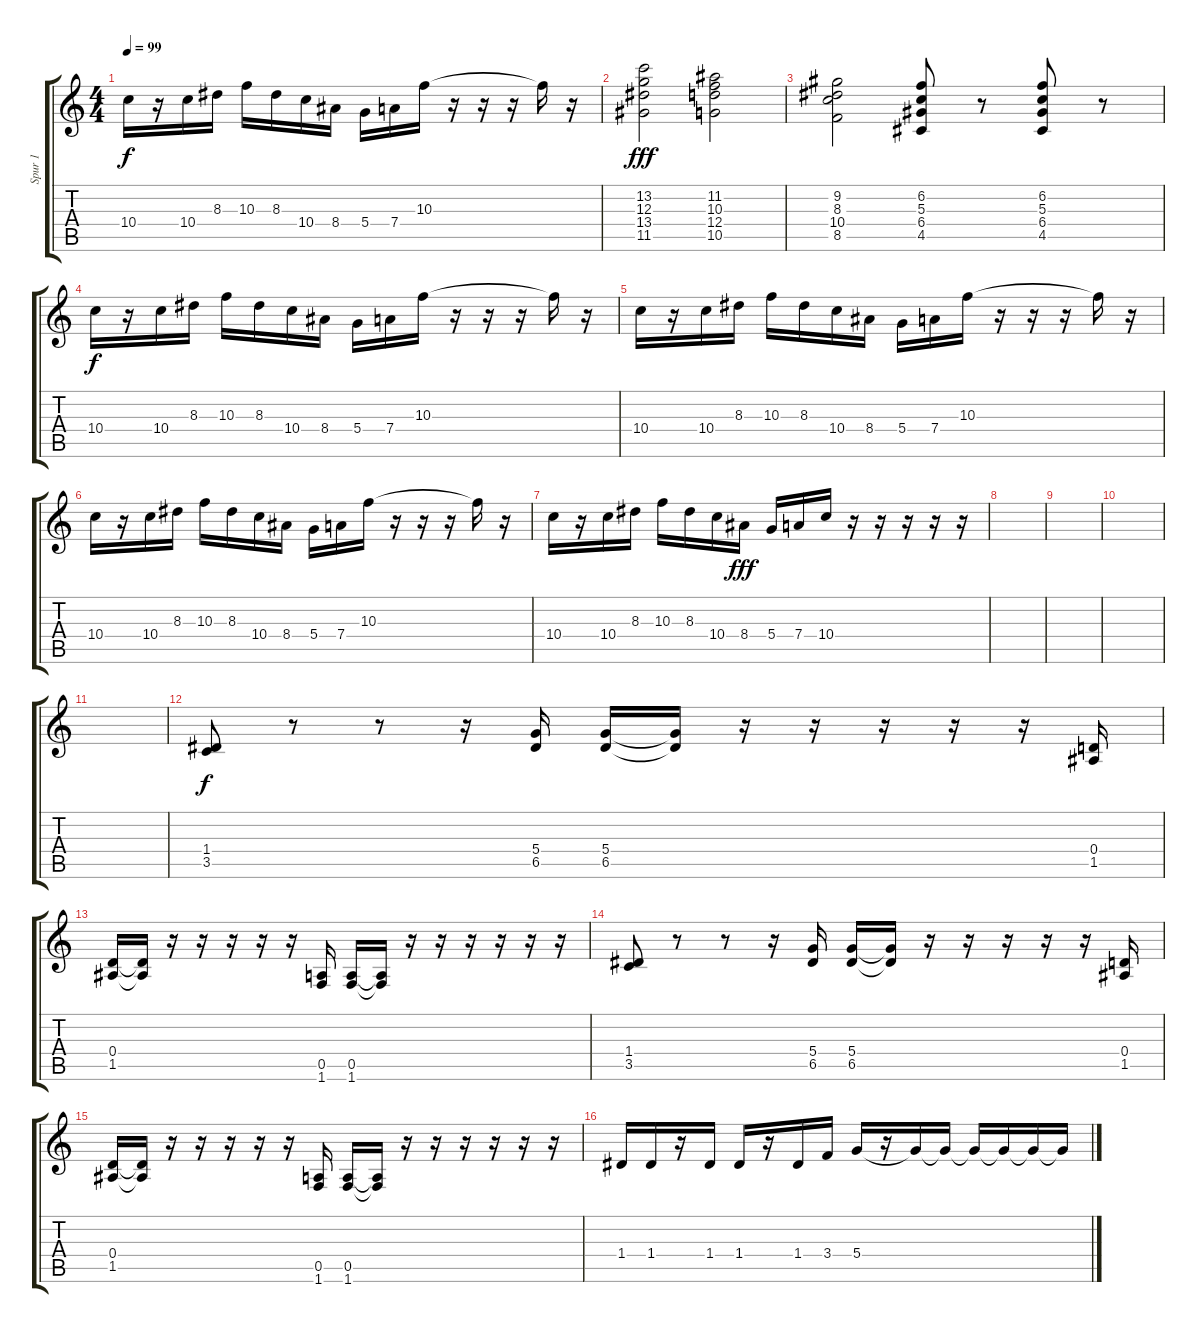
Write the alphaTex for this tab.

\track ("Spur 1" "Spur 1") {instrument electricguitarclean}
\staff {score tabs}
\tuning (E4 B3 G3 D3 A2 E2) {hide}
\ts (4 4)
\tempo 99
\clef g2
\ks c
10.4.16{dy f} r.16 10.4.16 8.3.16 10.3.16 8.3.16 10.4.16 8.4.16 5.4.16 7.4.16 10.3.16 r.16 r.16 r.16 10.3{t}.16 r.16 |
(13.2 12.3 13.4 11.5).2{dy fff} (11.2 10.3 12.4 10.5).2 |
(9.2 8.3 10.4 8.5).2 (6.2 5.3 6.4 4.5).8 r.8 (6.2 5.3 6.4 4.5).8 r.8 |
10.4.16{dy f} r.16 10.4.16 8.3.16 10.3.16 8.3.16 10.4.16 8.4.16 5.4.16 7.4.16 10.3.16 r.16 r.16 r.16 10.3{t}.16 r.16 |
10.4.16 r.16 10.4.16 8.3.16 10.3.16 8.3.16 10.4.16 8.4.16 5.4.16 7.4.16 10.3.16 r.16 r.16 r.16 10.3{t}.16 r.16 |
10.4.16 r.16 10.4.16 8.3.16 10.3.16 8.3.16 10.4.16 8.4.16 5.4.16 7.4.16 10.3.16 r.16 r.16 r.16 10.3{t}.16 r.16 |
10.4.16 r.16 10.4.16 8.3.16 10.3.16 8.3.16 10.4.16 8.4.16{dy fff} 5.4.16 7.4.16 10.4.16 r.16 r.16 r.16 r.16 r.16 |
|
|
|
|
(1.4 3.5).8{dy f} r.8 r.8 r.16 (5.4 6.5).16 (5.4 6.5).16 (5.4{t} 6.5{t}).16 r.16 r.16 r.16 r.16 r.16 (0.4 1.5).16 |
(0.4 1.5).16 (0.4{t} 1.5{t}).16 r.16 r.16 r.16 r.16 r.16 (0.5 1.6).16 (0.5 1.6).16 (0.5{t} 1.6{t}).16 r.16 r.16 r.16 r.16 r.16 r.16 |
(1.4 3.5).8 r.8 r.8 r.16 (5.4 6.5).16 (5.4 6.5).16 (5.4{t} 6.5{t}).16 r.16 r.16 r.16 r.16 r.16 (0.4 1.5).16 |
(0.4 1.5).16 (0.4{t} 1.5{t}).16 r.16 r.16 r.16 r.16 r.16 (0.5 1.6).16 (0.5 1.6).16 (0.5{t} 1.6{t}).16 r.16 r.16 r.16 r.16 r.16 r.16 |
1.4.16 1.4.16 r.16 1.4.16 1.4.16 r.16 1.4.16 3.4.16 5.4.16 r.16 5.4{t}.16 5.4{t}.16 5.4{t}.16 5.4{t}.16 5.4{t}.16 5.4{t}.16
